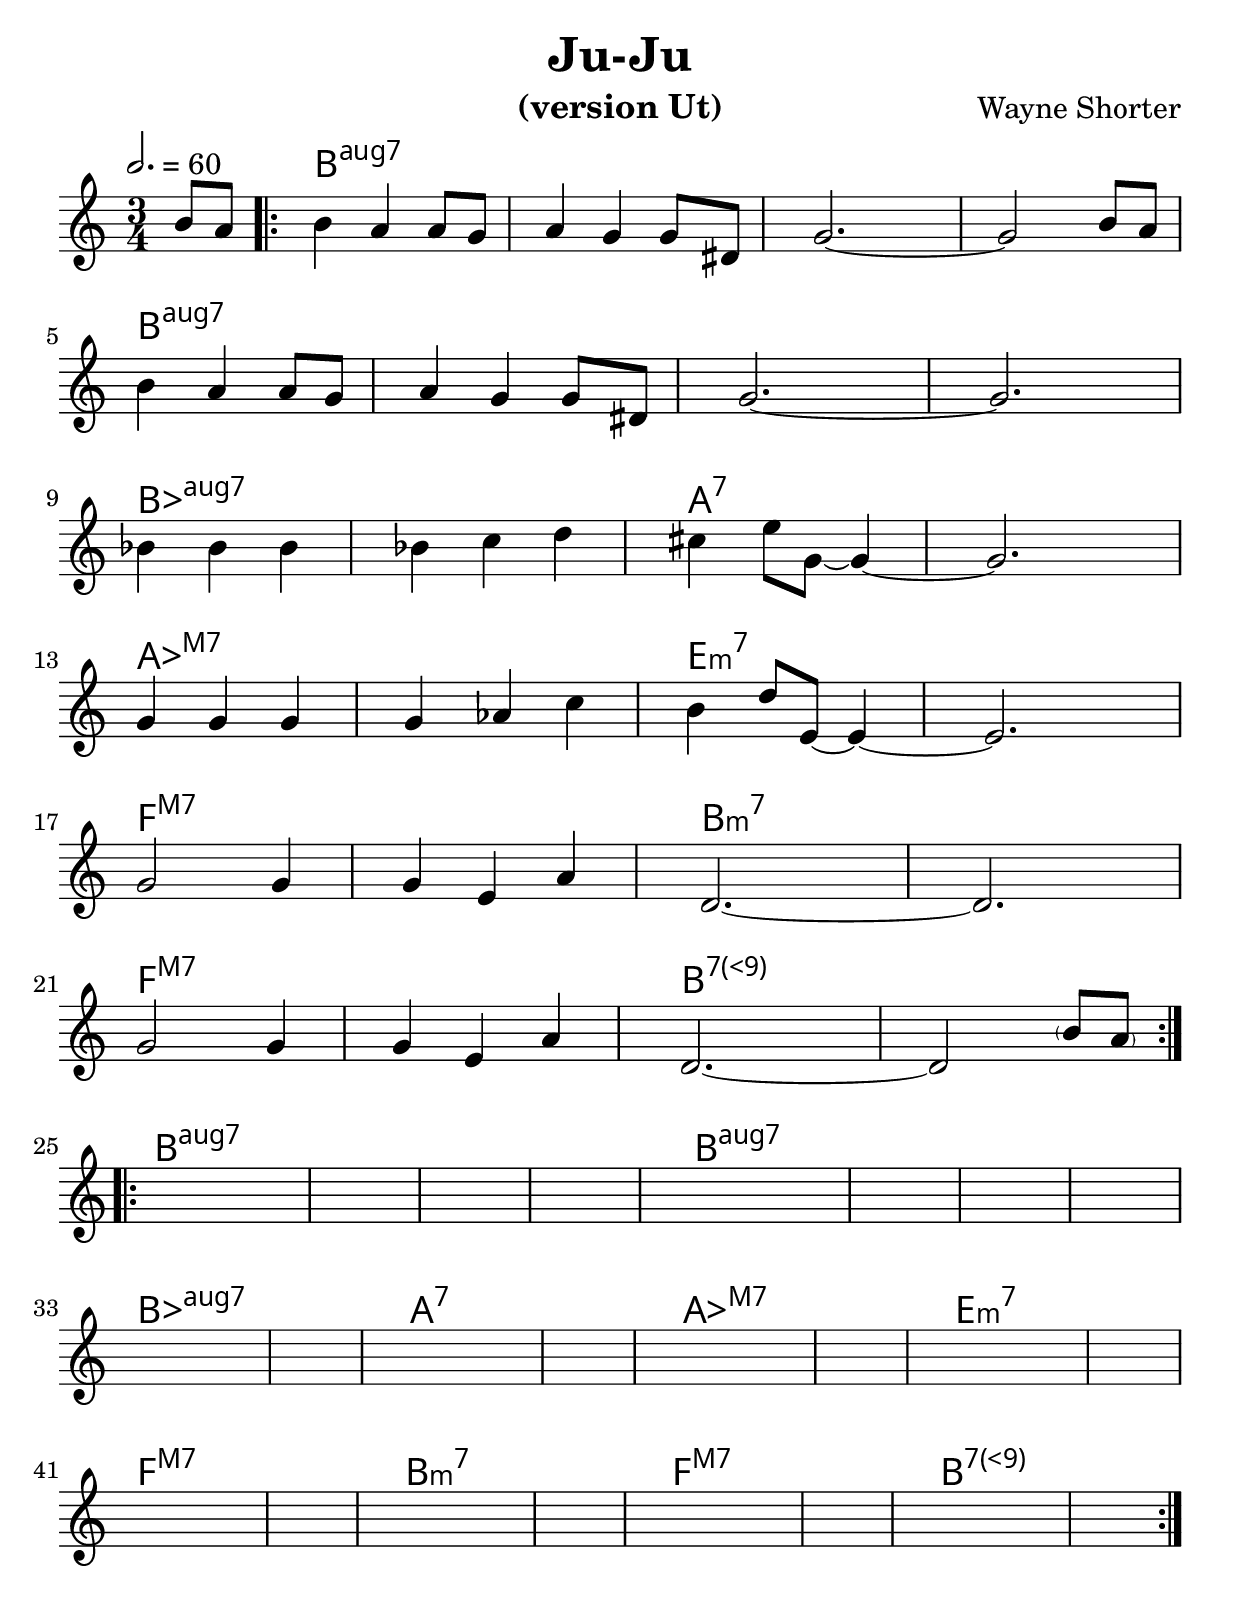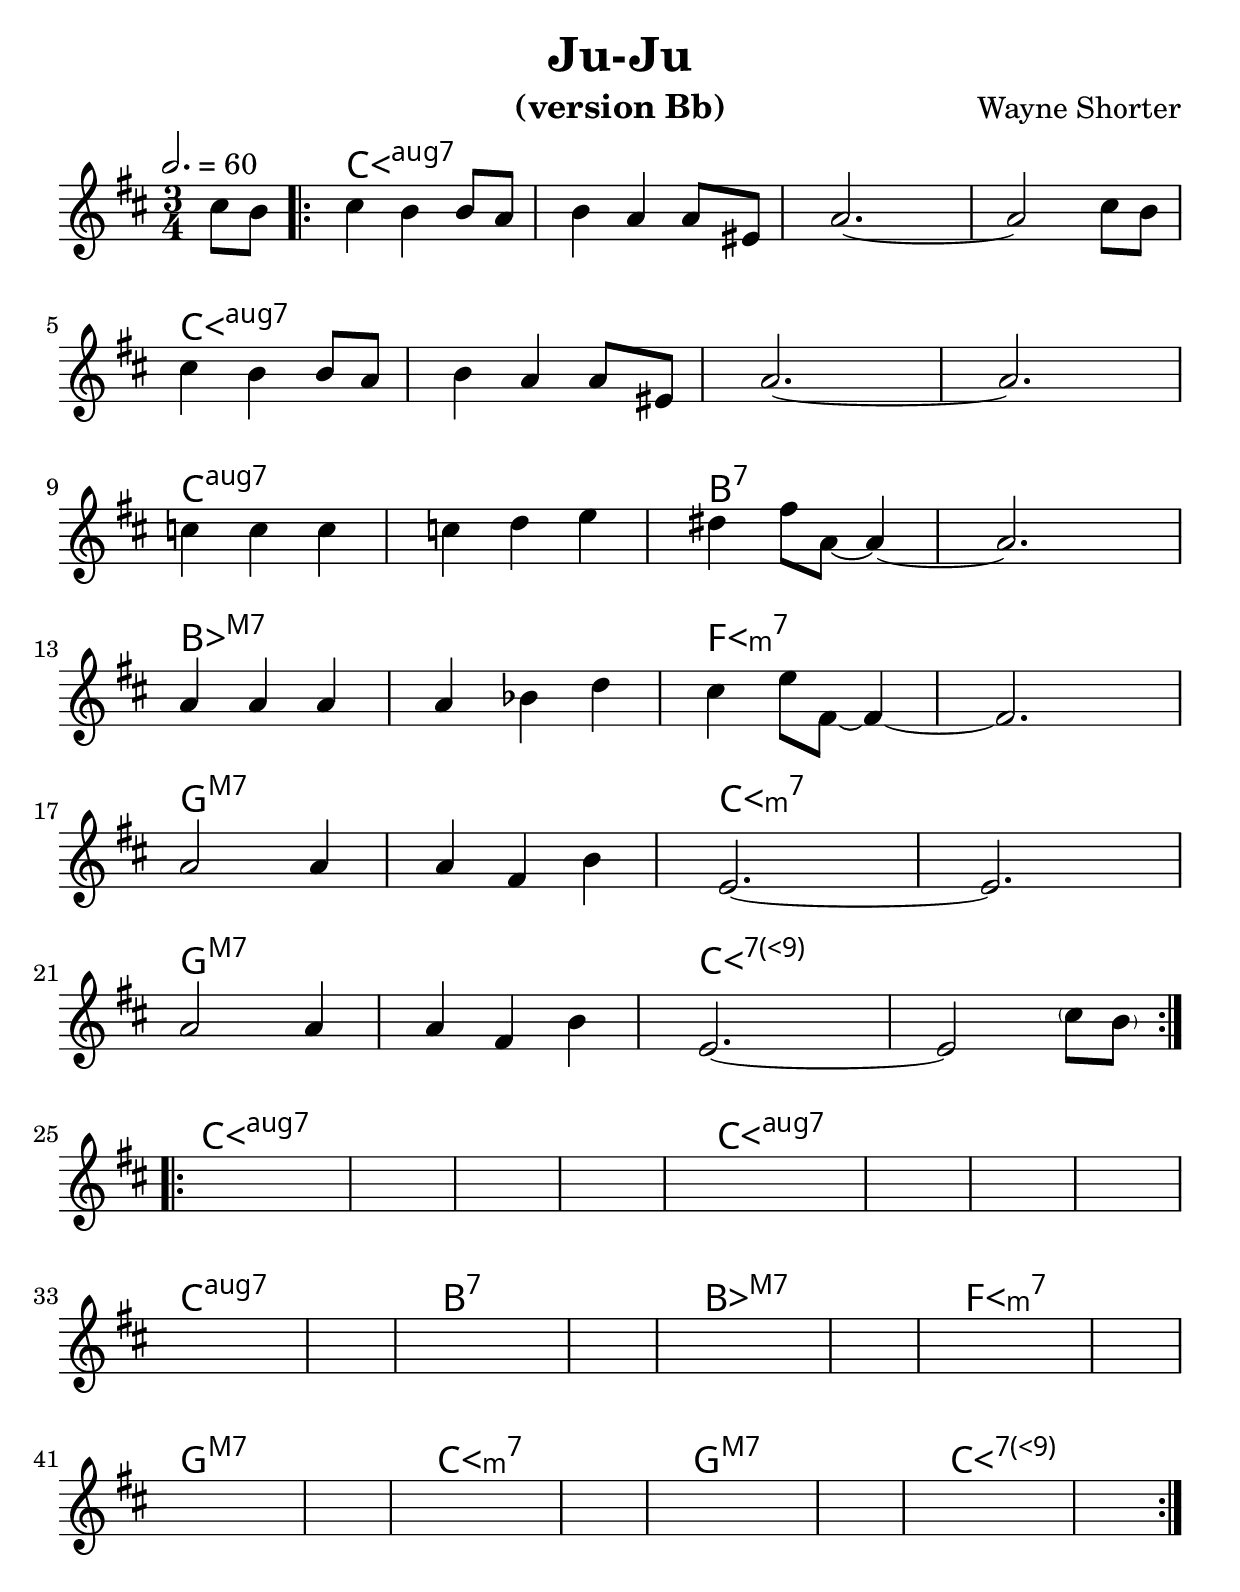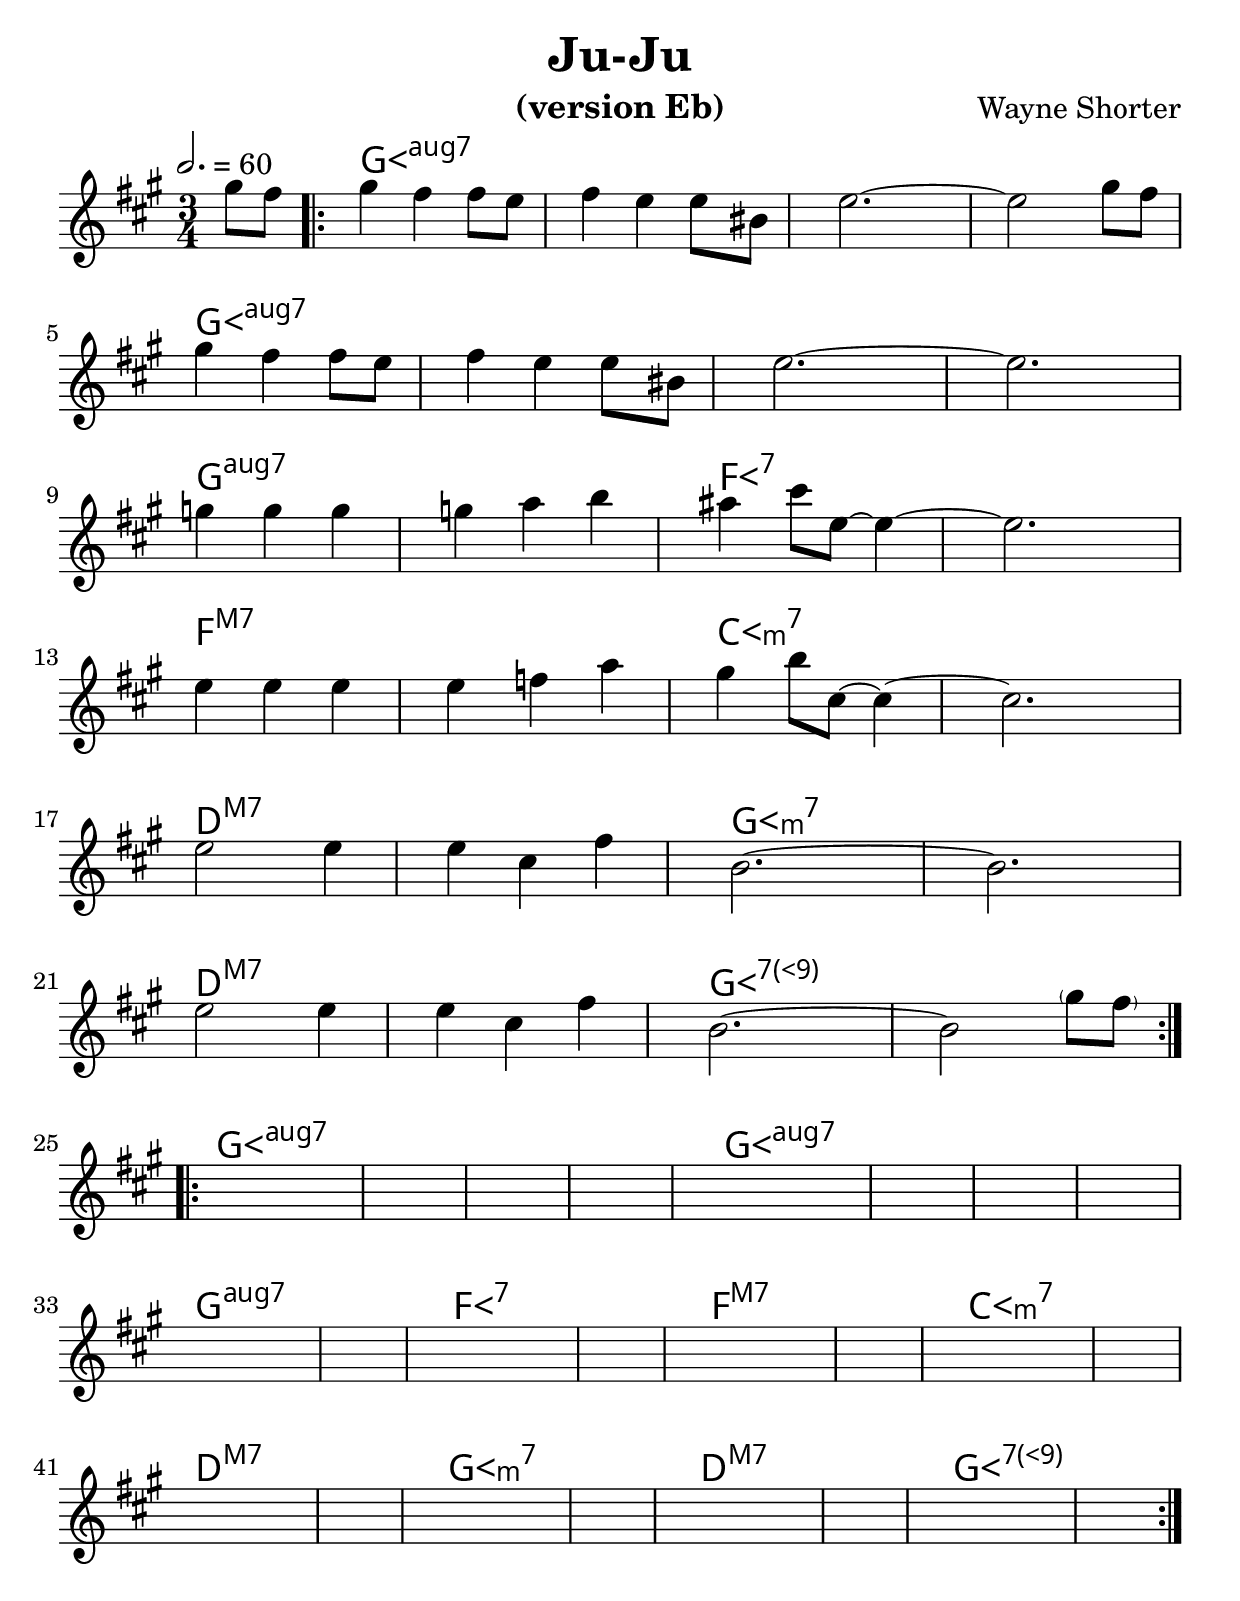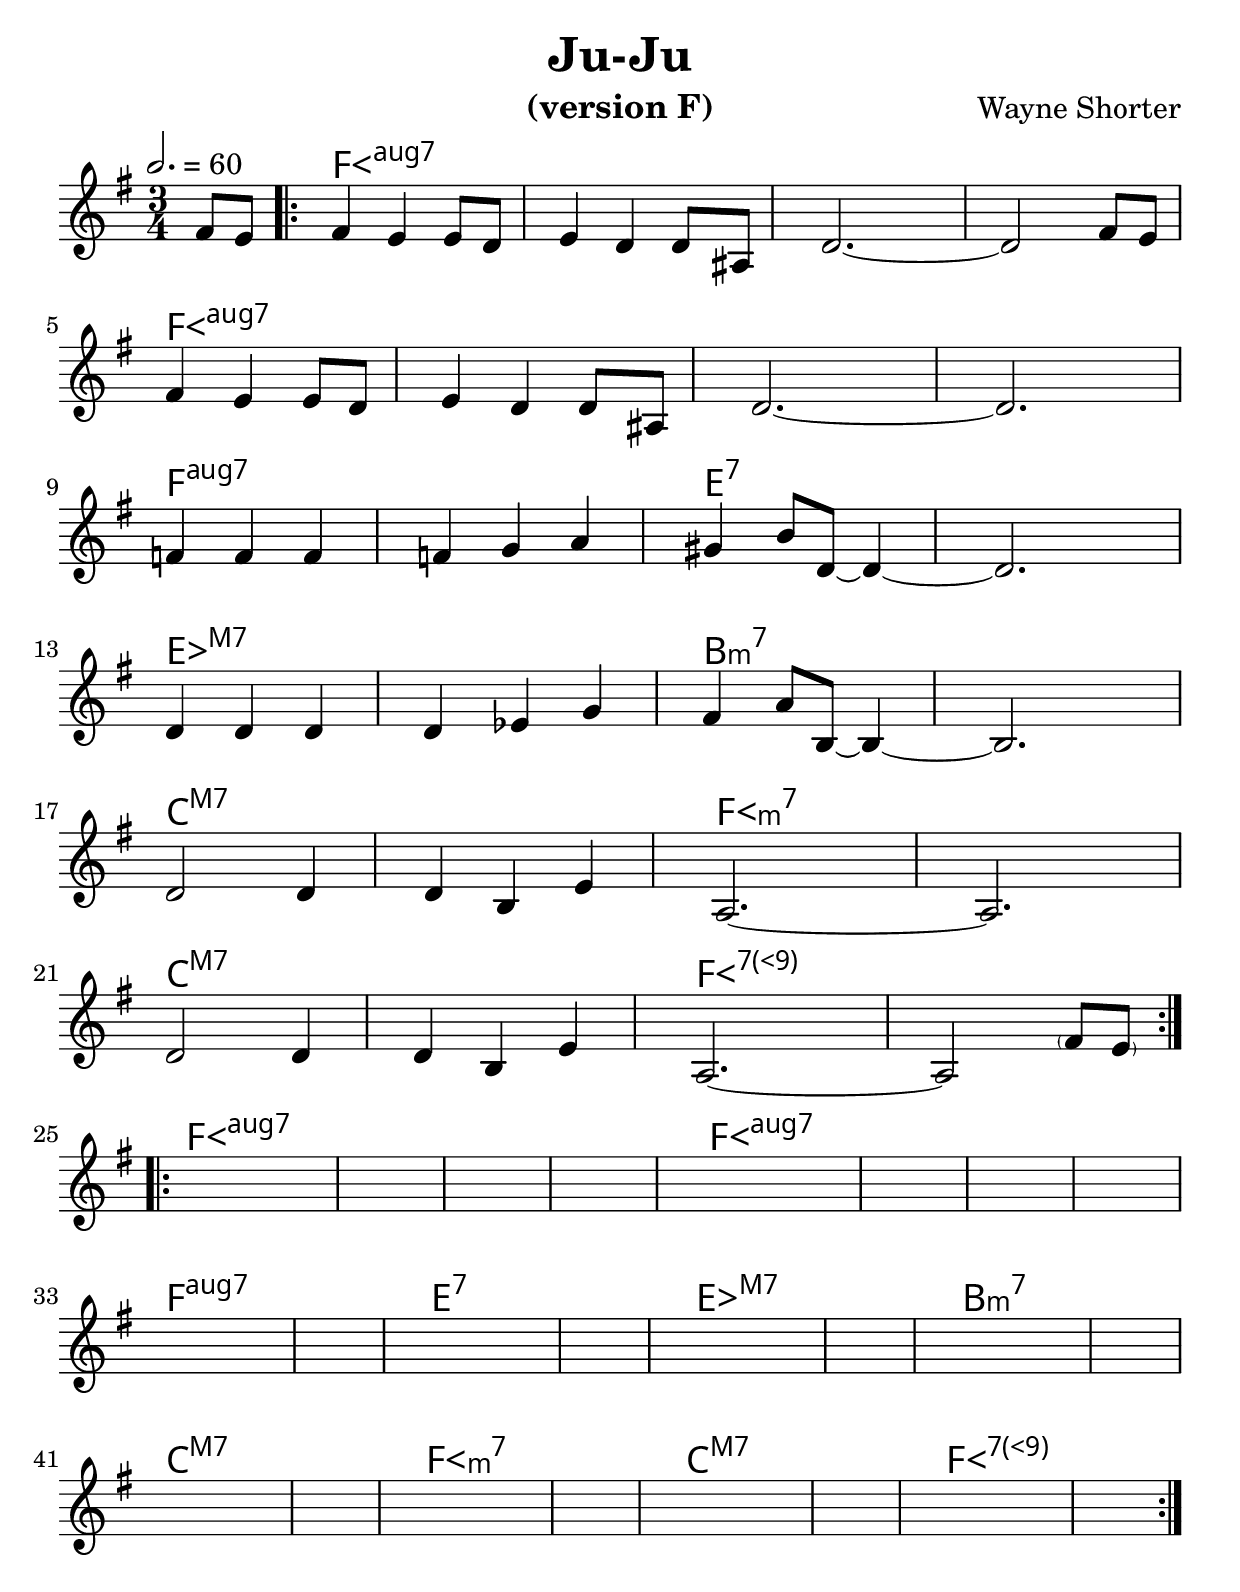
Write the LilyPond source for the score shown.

% Created on Mon Sep 20 15:23:38 CEST 2010
\version "2.24.0"

#(set-global-staff-size 26)
#(set-default-paper-size "a4")

\include "utils/AccordsJazzDefs.ly"

\paper { indent = 0\cm} 

\header {
	title = "Ju-Ju" 
 	composer = "Wayne Shorter"
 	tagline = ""

}

startParenthesis = {
  \once \override Parentheses.stencils = #(lambda (grob)
        (let ((par-list (parentheses-interface::calc-parenthesis-stencils grob)))
          (list (car par-list) point-stencil )))
}

endParenthesis = {
  \once \override Parentheses.stencils = #(lambda (grob)
        (let ((par-list (parentheses-interface::calc-parenthesis-stencils grob)))
          (list point-stencil (cadr par-list))))
} 


accords = \chords {
  \partial 4 s4
  \repeat volta 2 {
  b2.:7.5+ s s s\break
  b:7.5+ s s s\break
  bes:7.5+ s a:7 s\break
  aes:maj7 s e:m7 s\break
  f:maj7 s b:m7 s\break
  f:maj7 s b:7.9+ s\break
}
  \repeat volta 2 {
  b2.:7.5+ s s s
  b:7.5+ s s s\break
  bes:7.5+ s a:7 s
  aes:maj7 s e:m7 s\break
  f:maj7 s b:m7 s
  f:maj7 s b:7.9+ s
}
}

voix = \relative c' { 	
 % Type notes here 
\compressEmptyMeasures
\override Glissando.style = #'zigzag
\set Score.rehearsalMarkFormatter = #format-mark-box-alphabet
% \set Timing.beamExceptions = #'()
\partial 4 b'8 a
\repeat volta 2 {
b4 a a8 g a4 g g8 dis g2.~ g2 b8 a
b4 a a8 g a4 g g8 dis g2.~ g
bes4 bes bes bes c d cis e8 g,~ g4~ g2.
g4 g g g aes c b d8 e,~ e4~ e2.
g2 g4 g e a d,2.~ d
g2 g4 g e a d,2.~ d2
\startParenthesis \parenthesize
  b'8 \endParenthesis \parenthesize a
}
\repeat volta 2 {\repeat unfold 24 {s2.}}
}


staffViolon = \new Staff {
	\time 3/4
	\tempo 2. = 60
	\set Staff.midiInstrument = "trumpet"
	\key c \major
	\clef treble
	\accidentalStyle modern-cautionary
	\voix
}

theme=\staffViolon

\include "utils/books.ly"
